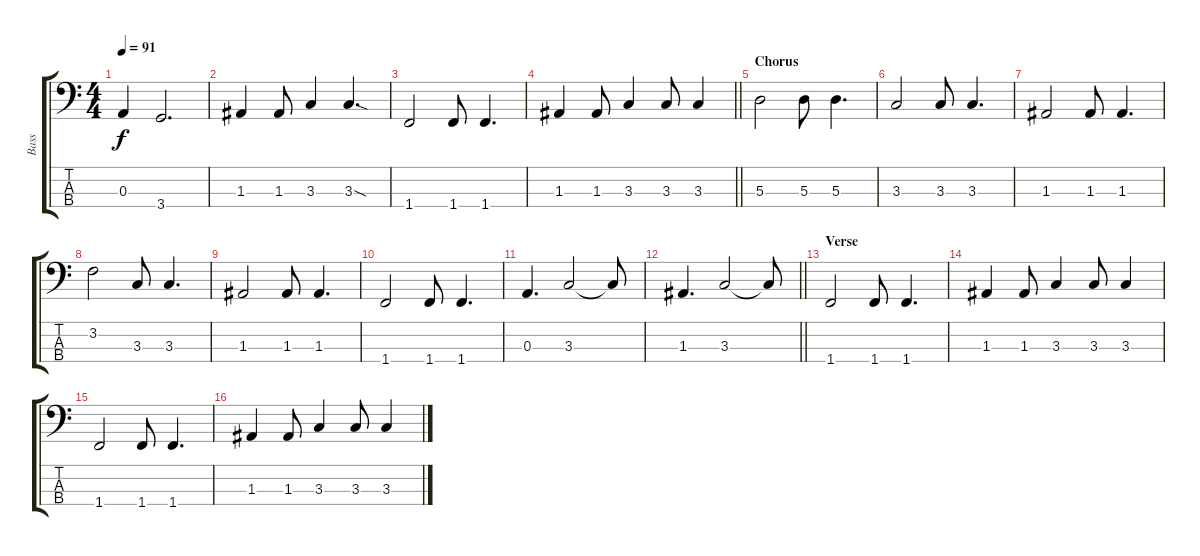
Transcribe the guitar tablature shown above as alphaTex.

\track ("Bass" "Bass") {instrument electricbassfinger}
\staff {score tabs}
\tuning (G2 D2 A1 E1) {hide}
\ts (4 4)
\tempo 91
\clef f4
\ks c
0.3.4{dy f} 3.4.2{d} |
1.3.4 1.3.8 3.3.4 3.3{sod}.4{d} |
1.4.2 1.4.8 1.4.4{d} |
\barLineRight lightlight
1.3.4 1.3.8 3.3.4 3.3.8 3.3.4 |
\section ("" "Chorus")
5.3.2 5.3.8 5.3.4{d} |
3.3.2 3.3.8 3.3.4{d} |
1.3.2 1.3.8 1.3.4{d} |
3.2.2 3.3.8 3.3.4{d} |
1.3.2 1.3.8 1.3.4{d} |
1.4.2 1.4.8 1.4.4{d} |
0.3.4{d} 3.3.2 3.3{t}.8 |
\barLineRight lightlight
1.3.4{d} 3.3.2 3.3{t}.8 |
\section ("" "Verse")
1.4.2 1.4.8 1.4.4{d} |
1.3.4 1.3.8 3.3.4 3.3.8 3.3.4 |
1.4.2 1.4.8 1.4.4{d} |
1.3.4 1.3.8 3.3.4 3.3.8 3.3.4
